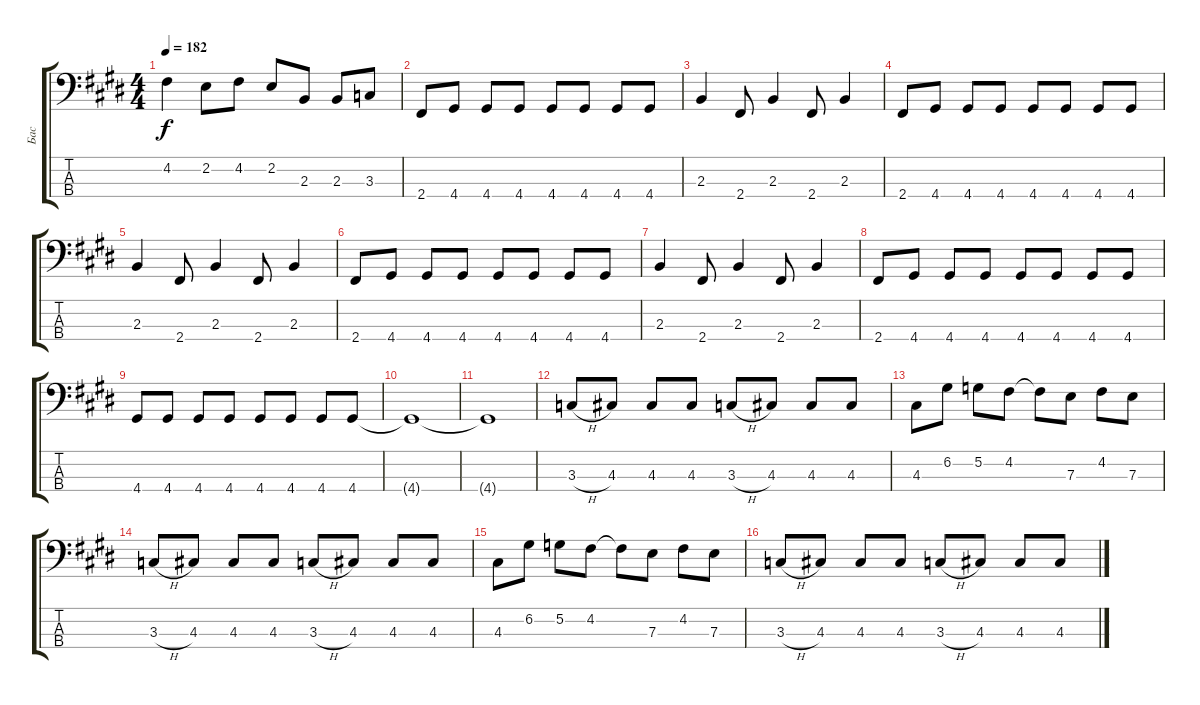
\track ("Бас" "Бас") {instrument electricbassfinger}
\staff {score tabs}
\tuning (G2 D2 A1 E1) {hide}
\ts (4 4)
\tempo 182
\clef f4
\ks e
4.2{t}.4{dy f} 2.2.8 4.2.8 2.2.8 2.3.8 2.3.8 3.3.8 |
2.4.8 4.4.8 4.4.8 4.4.8 4.4.8 4.4.8 4.4.8 4.4.8 |
2.3.4 2.4.8 2.3.4 2.4.8 2.3.4 |
2.4.8 4.4.8 4.4.8 4.4.8 4.4.8 4.4.8 4.4.8 4.4.8 |
2.3.4 2.4.8 2.3.4 2.4.8 2.3.4 |
2.4.8 4.4.8 4.4.8 4.4.8 4.4.8 4.4.8 4.4.8 4.4.8 |
2.3.4 2.4.8 2.3.4 2.4.8 2.3.4 |
2.4.8 4.4.8 4.4.8 4.4.8 4.4.8 4.4.8 4.4.8 4.4.8 |
4.4.8 4.4.8 4.4.8 4.4.8 4.4.8 4.4.8 4.4.8 4.4.8 |
4.4{t}.1 |
4.4{t}.1 |
3.3{h}.8 4.3.8 4.3.8 4.3.8 3.3{h}.8 4.3.8 4.3.8 4.3.8 |
4.3.8 6.2.8 5.2.8 4.2.8 4.2{t}.8 7.3.8 4.2.8 7.3.8 |
3.3{h}.8 4.3.8 4.3.8 4.3.8 3.3{h}.8 4.3.8 4.3.8 4.3.8 |
4.3.8 6.2.8 5.2.8 4.2.8 4.2{t}.8 7.3.8 4.2.8 7.3.8 |
3.3{h}.8 4.3.8 4.3.8 4.3.8 3.3{h}.8 4.3.8 4.3.8 4.3.8
